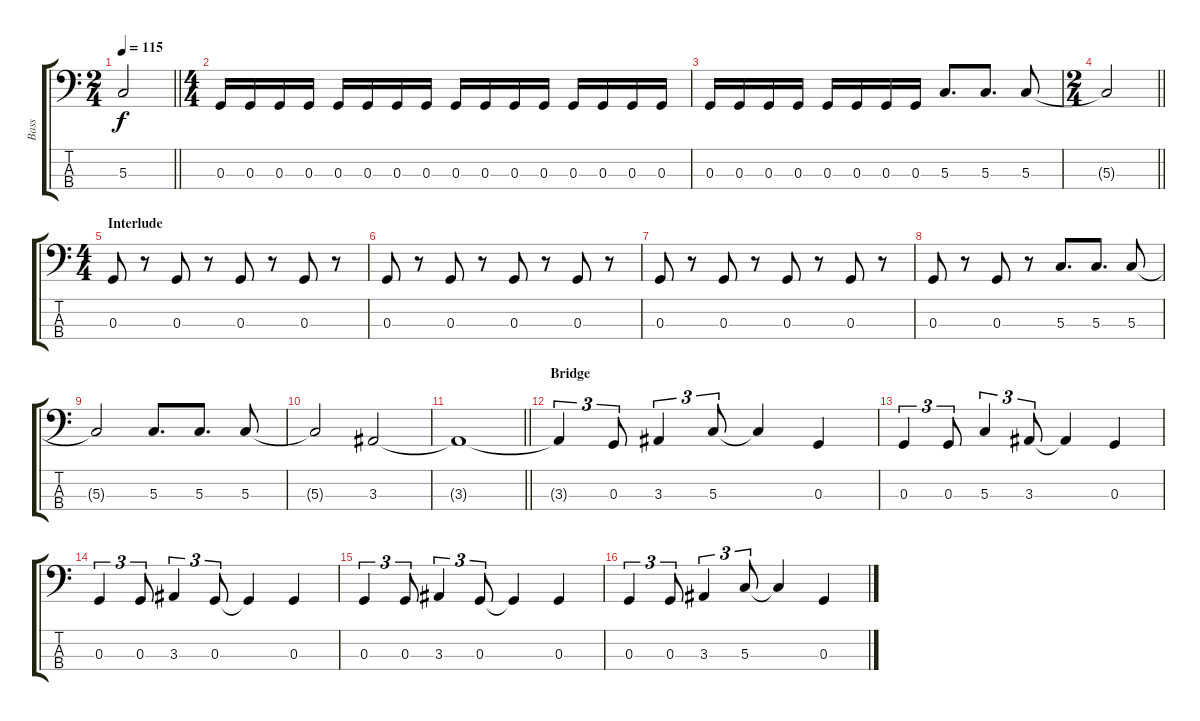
\track ("Bass" "Bass") {instrument electricbasspick}
\staff {score tabs}
\tuning (F2 C2 G1 D1) {hide}
\ts (2 4)
\tempo 115
\clef f4
\barLineRight lightlight
\ks c
5.3{t}.2{dy f} |
\ts (4 4)
0.3.16 0.3.16 0.3.16 0.3.16 0.3.16 0.3.16 0.3.16 0.3.16 0.3.16 0.3.16 0.3.16 0.3.16 0.3.16 0.3.16 0.3.16 0.3.16 |
0.3.16 0.3.16 0.3.16 0.3.16 0.3.16 0.3.16 0.3.16 0.3.16 5.3.8{d} 5.3.8{d} 5.3.8 |
\ts (2 4)
\barLineRight lightlight
5.3{t}.2 |
\ts (4 4)
\section ("" "Interlude")
0.3.8 r.8 0.3.8 r.8 0.3.8 r.8 0.3.8 r.8 |
0.3.8 r.8 0.3.8 r.8 0.3.8 r.8 0.3.8 r.8 |
0.3.8 r.8 0.3.8 r.8 0.3.8 r.8 0.3.8 r.8 |
0.3.8 r.8 0.3.8 r.8 5.3.8{d} 5.3.8{d} 5.3.8 |
5.3{t}.2 5.3.8{d} 5.3.8{d} 5.3.8 |
5.3{t}.2 3.3.2 |
\barLineRight lightlight
3.3{t}.1 |
\section ("" "Bridge")
3.3{t}.4{tu (3 2)} 0.3.8{tu (3 2)} 3.3.4{tu (3 2)} 5.3.8{tu (3 2)} 5.3{t}.4 0.3.4 |
0.3.4{tu (3 2)} 0.3.8{tu (3 2)} 5.3.4{tu (3 2)} 3.3.8{tu (3 2)} 3.3{t}.4 0.3.4 |
0.3.4{tu (3 2)} 0.3.8{tu (3 2)} 3.3.4{tu (3 2)} 0.3.8{tu (3 2)} 0.3{t}.4 0.3.4 |
0.3.4{tu (3 2)} 0.3.8{tu (3 2)} 3.3.4{tu (3 2)} 0.3.8{tu (3 2)} 0.3{t}.4 0.3.4 |
0.3.4{tu (3 2)} 0.3.8{tu (3 2)} 3.3.4{tu (3 2)} 5.3.8{tu (3 2)} 5.3{t}.4 0.3.4
